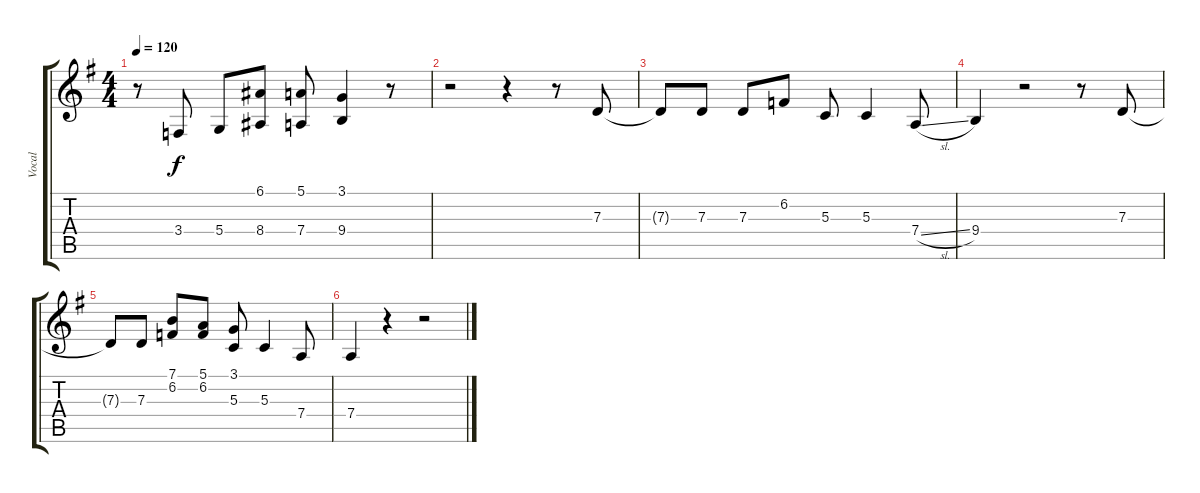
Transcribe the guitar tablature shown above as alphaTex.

\track ("Vocal" "Vocal") {instrument violin}
\staff {score tabs}
\tuning (E4 B3 G3 D3 A2 E2) {hide}
\ts (4 4)
\tempo 120
\clef g2
\ks g
r.8{dy f} 3.4.8 5.4.8 (6.1 8.4).8 (5.1 7.4).8 (3.1 9.4).4 r.8 |
r.2 r.4 r.8 7.3.8 |
7.3{t}.8 7.3.8 7.3.8 6.2.8 5.3.8 5.3.4 7.4{sl}.8 |
9.4.4 r.2 r.8 7.3.8 |
7.3{t}.8 7.3.8 (7.1 6.2).8 (5.1 6.2).8 (3.1 5.3).8 5.3.4 7.4.8 |
7.4.4 r.4 r.2
